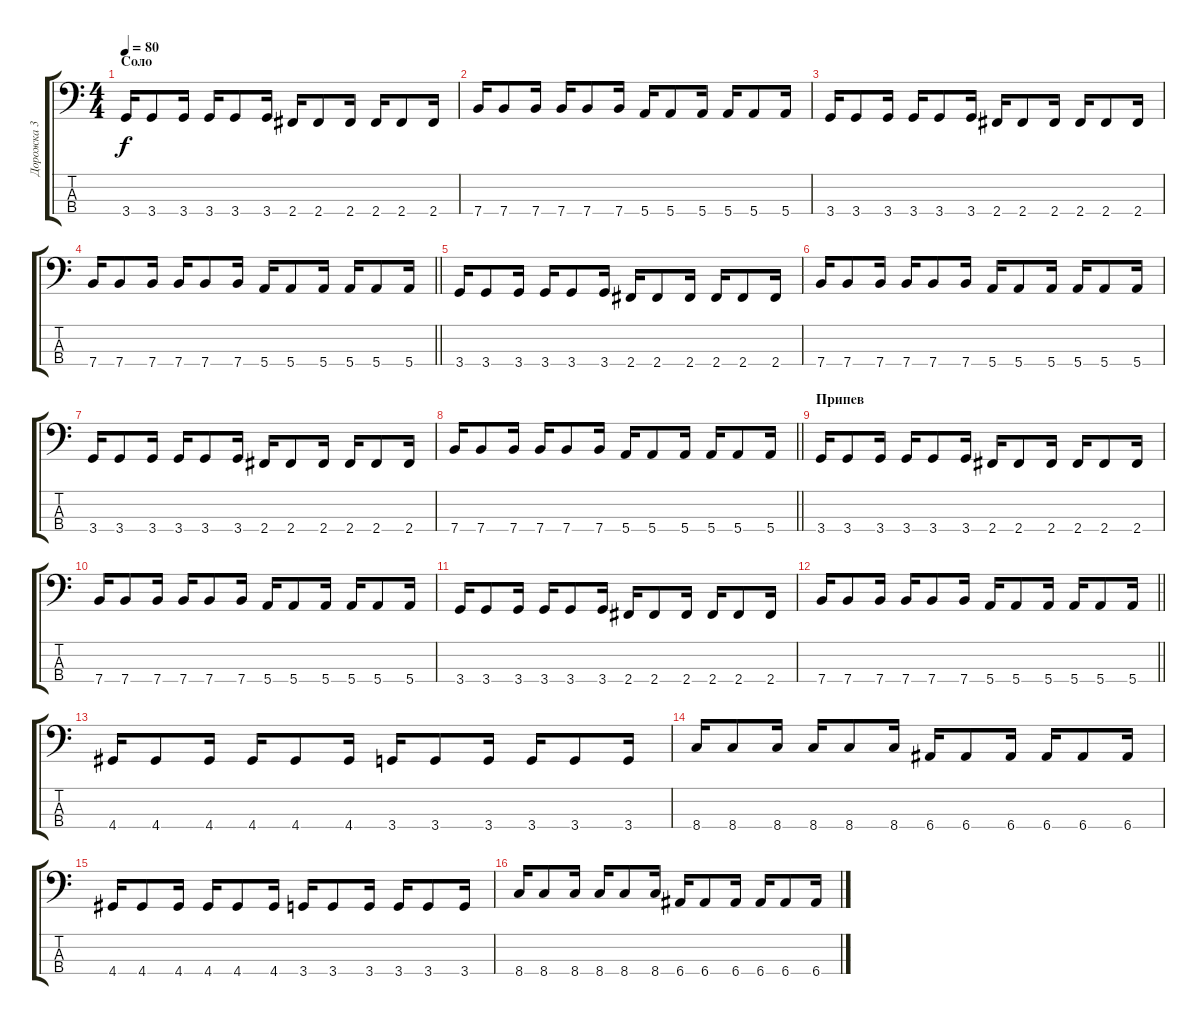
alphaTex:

\track ("Дорожка 3" "Дорожка 3") {instrument electricbasspick}
\staff {score tabs}
\tuning (G2 D2 A1 E1) {hide}
\ts (4 4)
\section ("" "Соло")
\tempo 80
\clef f4
\ks c
3.4.16{dy f} 3.4.8 3.4.16 3.4.16 3.4.8 3.4.16 2.4.16 2.4.8 2.4.16 2.4.16 2.4.8 2.4.16 |
7.4.16 7.4.8 7.4.16 7.4.16 7.4.8 7.4.16 5.4.16 5.4.8 5.4.16 5.4.16 5.4.8 5.4.16 |
3.4.16 3.4.8 3.4.16 3.4.16 3.4.8 3.4.16 2.4.16 2.4.8 2.4.16 2.4.16 2.4.8 2.4.16 |
\barLineRight lightlight
7.4.16 7.4.8 7.4.16 7.4.16 7.4.8 7.4.16 5.4.16 5.4.8 5.4.16 5.4.16 5.4.8 5.4.16 |
3.4.16 3.4.8 3.4.16 3.4.16 3.4.8 3.4.16 2.4.16 2.4.8 2.4.16 2.4.16 2.4.8 2.4.16 |
7.4.16 7.4.8 7.4.16 7.4.16 7.4.8 7.4.16 5.4.16 5.4.8 5.4.16 5.4.16 5.4.8 5.4.16 |
3.4.16 3.4.8 3.4.16 3.4.16 3.4.8 3.4.16 2.4.16 2.4.8 2.4.16 2.4.16 2.4.8 2.4.16 |
\barLineRight lightlight
7.4.16 7.4.8 7.4.16 7.4.16 7.4.8 7.4.16 5.4.16 5.4.8 5.4.16 5.4.16 5.4.8 5.4.16 |
\section ("" "Припев")
3.4.16 3.4.8 3.4.16 3.4.16 3.4.8 3.4.16 2.4.16 2.4.8 2.4.16 2.4.16 2.4.8 2.4.16 |
7.4.16 7.4.8 7.4.16 7.4.16 7.4.8 7.4.16 5.4.16 5.4.8 5.4.16 5.4.16 5.4.8 5.4.16 |
3.4.16 3.4.8 3.4.16 3.4.16 3.4.8 3.4.16 2.4.16 2.4.8 2.4.16 2.4.16 2.4.8 2.4.16 |
\barLineRight lightlight
7.4.16 7.4.8 7.4.16 7.4.16 7.4.8 7.4.16 5.4.16 5.4.8 5.4.16 5.4.16 5.4.8 5.4.16 |
4.4.16 4.4.8 4.4.16 4.4.16 4.4.8 4.4.16 3.4.16 3.4.8 3.4.16 3.4.16 3.4.8 3.4.16 |
8.4.16 8.4.8 8.4.16 8.4.16 8.4.8 8.4.16 6.4.16 6.4.8 6.4.16 6.4.16 6.4.8 6.4.16 |
4.4.16 4.4.8 4.4.16 4.4.16 4.4.8 4.4.16 3.4.16 3.4.8 3.4.16 3.4.16 3.4.8 3.4.16 |
8.4.16 8.4.8 8.4.16 8.4.16 8.4.8 8.4.16 6.4.16 6.4.8 6.4.16 6.4.16 6.4.8 6.4.16
